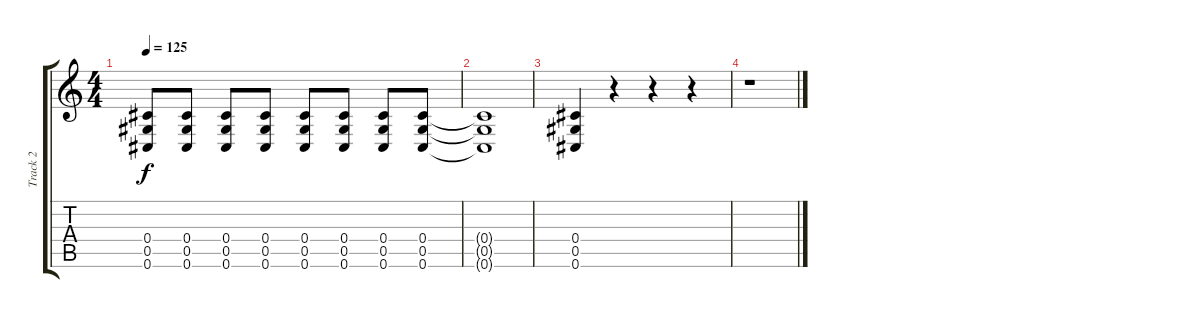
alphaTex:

\track ("Track 2" "Track 2") {instrument distortionguitar}
\staff {score tabs}
\tuning (Eb4 Bb3 Gb3 Db3 Ab2 Db2) {hide}
\ts (4 4)
\tempo 125
\clef g2
\ks c
(0.4 0.5 0.6).8{dy f} (0.4 0.5 0.6).8 (0.4 0.5 0.6).8 (0.4 0.5 0.6).8 (0.4 0.5 0.6).8 (0.4 0.5 0.6).8 (0.4 0.5 0.6).8 (0.4 0.5 0.6).8 |
(0.4{t} 0.5{t} 0.6{t}).1 |
(0.4 0.5 0.6).4 r.4 r.4 r.4 |
r.1
